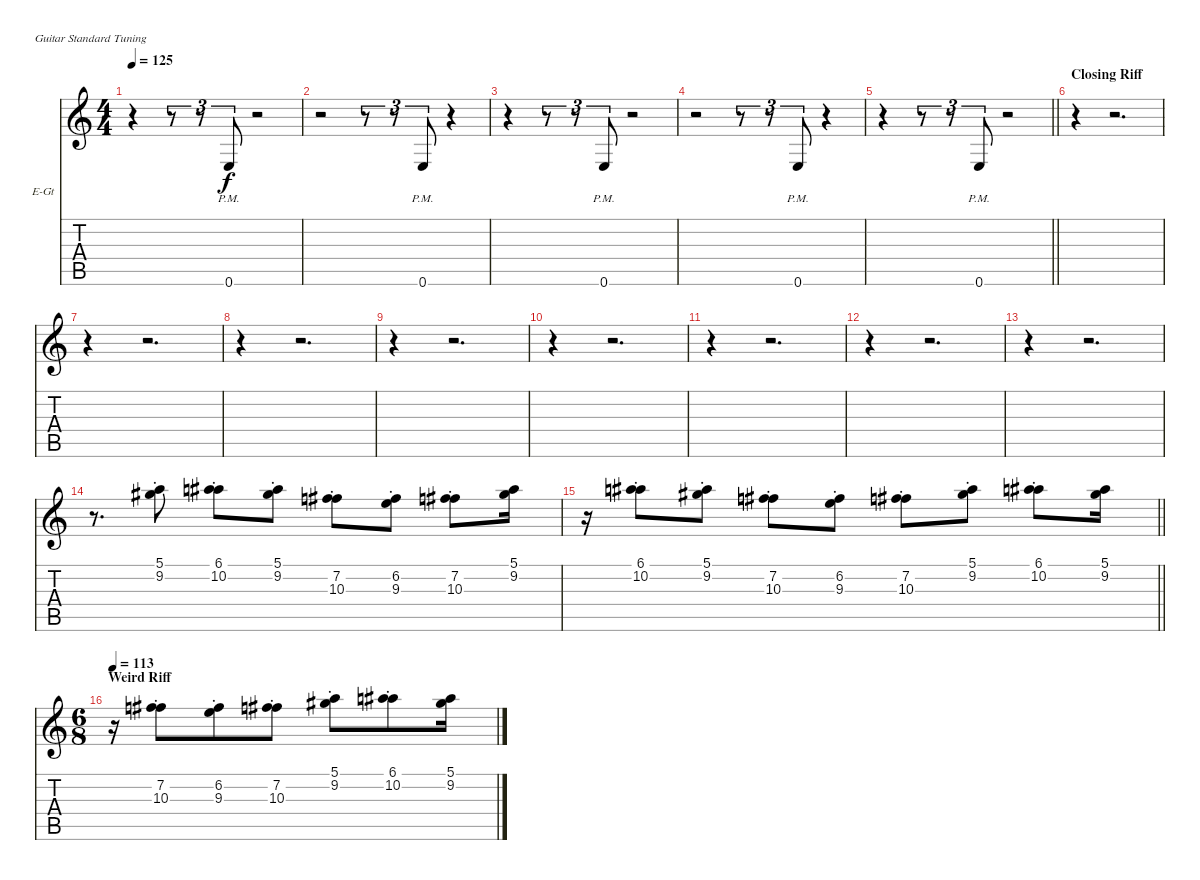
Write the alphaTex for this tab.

\bracketExtendMode nobrackets
\firstSystemTrackNameOrientation horizontal
\otherSystemsTrackNameOrientation horizontal
\track ("Effects" "E-Gt") {instrument guitarharmonics}
\staff {score tabs}
\tuning (E4 B3 G3 D3 A2 E2)
\ts (4 4)
\tempo 125
\clef g2
\ks c
r.4{dy f} r.8{tu (3 2)} r.8{tu (3 2)} 0.6{pm}.8{tu (3 2)} r.2 |
r.2 r.8{tu (3 2)} r.8{tu (3 2)} 0.6{pm}.8{tu (3 2)} r.4 |
r.4 r.8{tu (3 2)} r.8{tu (3 2)} 0.6{pm}.8{tu (3 2)} r.2 |
r.2 r.8{tu (3 2)} r.8{tu (3 2)} 0.6{pm}.8{tu (3 2)} r.4 |
\barLineRight lightlight
r.4 r.8{tu (3 2)} r.8{tu (3 2)} 0.6{pm}.8{tu (3 2)} r.2 |
\section ("" "Closing Riff")
r.4 r.2{d} |
r.4 r.2{d} |
r.4 r.2{d} |
r.4 r.2{d} |
r.4 r.2{d} |
r.4 r.2{d} |
r.4 r.2{d} |
r.4 r.2{d} |
r.8{d} (5.1{st} 9.2{st}).8 (6.1{st} 10.2{st}).8 (5.1{st} 9.2{st}).8 (7.2{st} 10.3{st}).8 (6.2{st} 9.3{st}).8 (7.2{st} 10.3{st}).8 (5.1 9.2).16 |
\barLineRight lightlight
r.16 (6.1{st} 10.2{st}).8 (5.1{st} 9.2{st}).8 (7.2{st} 10.3{st}).8 (6.2{st} 9.3{st}).8 (7.2{st} 10.3{st}).8 (5.1{st} 9.2{st}).8 (6.1{st} 10.2{st}).8 (5.1 9.2).16 |
\ts (6 8)
\beaming (8 3 3)
\section ("" "Weird Riff")
\tempo 113
r.16 (7.2{st} 10.3{st}).8 (6.2{st} 9.3{st}).8 (7.2{st} 10.3{st}).8 (5.1{st} 9.2{st}).8 (6.1{st} 10.2{st}).8 (5.1 9.2).16
